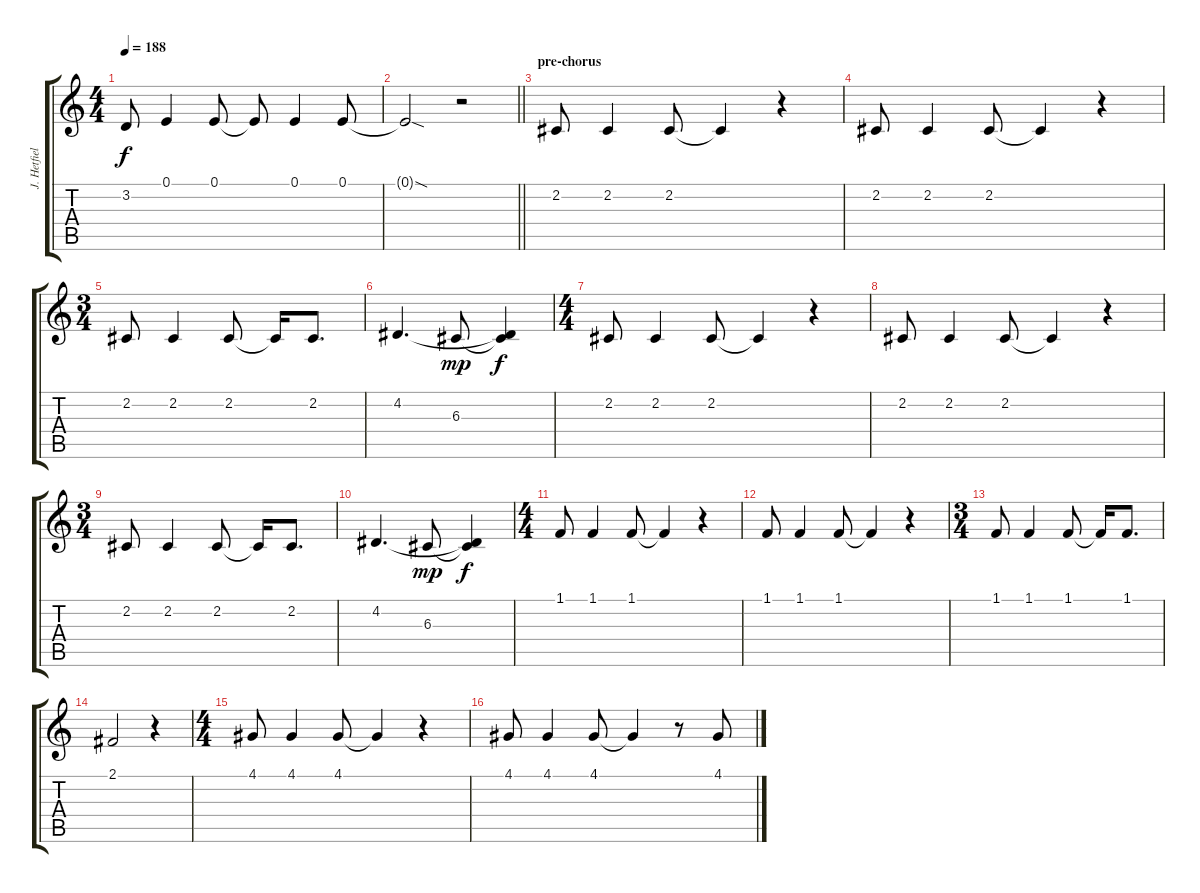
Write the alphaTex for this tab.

\track ("J. Hetfield - Lead vocals" "J. Hetfiel") {instrument cello}
\staff {score tabs}
\tuning (E4 B3 G3 D3 A2 E2) {hide}
\ts (4 4)
\tempo 188
\clef g2
\ks c
3.2.8{dy f} 0.1.4 0.1.8 0.1{t}.8 0.1.4 0.1.8 |
\barLineRight lightlight
0.1{sod t}.2 r.2 |
\section ("" "pre-chorus")
2.2.8 2.2.4 2.2.8 2.2{t}.4 r.4 |
2.2.8 2.2.4 2.2.8 2.2{t}.4 r.4 |
\ts (3 4)
2.2.8 2.2.4 2.2.8 2.2{t}.16 2.2.8{d} |
4.2.4{d} 6.3.8{dy mp} (4.2{t} 6.3{t}).4{dy f} |
\ts (4 4)
2.2.8 2.2.4 2.2.8 2.2{t}.4 r.4 |
2.2.8 2.2.4 2.2.8 2.2{t}.4 r.4 |
\ts (3 4)
2.2.8 2.2.4 2.2.8 2.2{t}.16 2.2.8{d} |
4.2.4{d} 6.3.8{dy mp} (4.2{t} 6.3{t}).4{dy f} |
\ts (4 4)
1.1.8 1.1.4 1.1.8 1.1{t}.4 r.4 |
1.1.8 1.1.4 1.1.8 1.1{t}.4 r.4 |
\ts (3 4)
1.1.8 1.1.4 1.1.8 1.1{t}.16 1.1.8{d} |
2.1.2 r.4 |
\ts (4 4)
4.1.8 4.1.4 4.1.8 4.1{t}.4 r.4 |
4.1.8 4.1.4 4.1.8 4.1{t}.4 r.8 4.1.8
